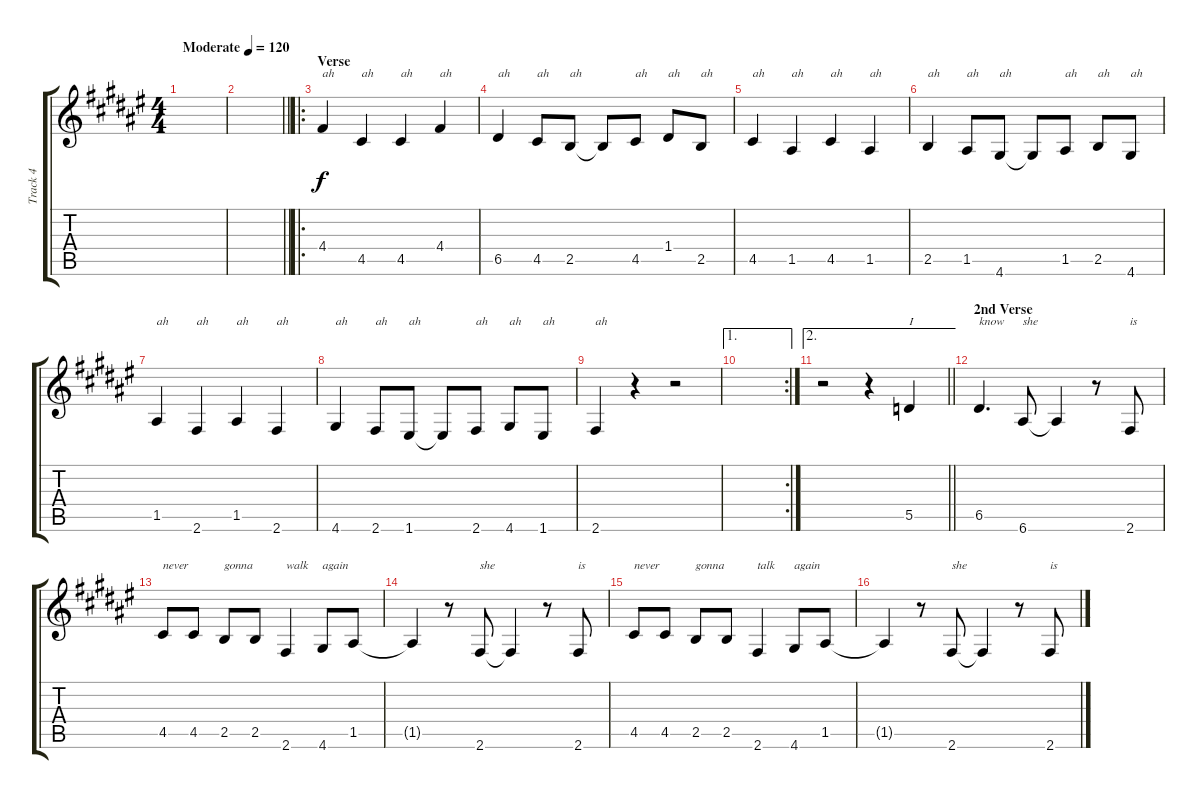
\track ("Track 4" "Track 4") {instrument acousticguitarsteel}
\staff {score tabs}
\tuning (E4 B3 G3 D3 A2 E2) {hide}
\ts (4 4)
\tempo (120 "Moderate")
\clef g2
\ks f#
|
\barLineRight lightlight
|
\ro
\section ("" "Verse")
4.4.4{txt "ah"} 4.5.4{txt "ah"} 4.5.4{txt "ah"} 4.4.4{txt "ah"} |
6.5.4{txt "ah"} 4.5.8{txt "ah"} 2.5.8{txt "ah"} 2.5{t}.8 4.5.8{txt "ah"} 1.4.8{txt "ah"} 2.5.8{txt "ah"} |
4.5.4{txt "ah"} 1.5.4{txt "ah"} 4.5.4{txt "ah"} 1.5.4{txt "ah"} |
2.5.4{txt "ah"} 1.5.8{txt "ah"} 4.6.8{txt "ah"} 4.6{t}.8 1.5.8{txt "ah"} 2.5.8{txt "ah"} 4.6.8{txt "ah"} |
1.5.4{txt "ah"} 2.6.4{txt "ah"} 1.5.4{txt "ah"} 2.6.4{txt "ah"} |
4.6.4{txt "ah"} 2.6.8{txt "ah"} 1.6.8{txt "ah"} 1.6{t}.8 2.6.8{txt "ah"} 4.6.8{txt "ah"} 1.6.8{txt "ah"} |
2.6.4{txt "ah"} r.4 r.2 |
\ae 1
\rc 2
|
\ae 2
\barLineRight lightlight
r.2 r.4 5.5.4{txt "I"} |
\section ("" "2nd Verse")
6.5.4{d txt "know"} 6.6.8{txt "she"} 6.6{t}.4 r.8 2.6.8{txt "is"} |
4.5.8{txt "never"} 4.5.8 2.5.8{txt "gonna"} 2.5.8 2.6.4{txt "walk"} 4.6.8{txt "again"} 1.5.8 |
1.5{t}.4 r.8 2.6.8{txt "she"} 2.6{t}.4 r.8 2.6.8{txt "is"} |
4.5.8{txt "never"} 4.5.8 2.5.8{txt "gonna"} 2.5.8 2.6.4{txt "talk"} 4.6.8{txt "again"} 1.5.8 |
1.5{t}.4 r.8 2.6.8{txt "she"} 2.6{t}.4 r.8 2.6.8{txt "is"}
